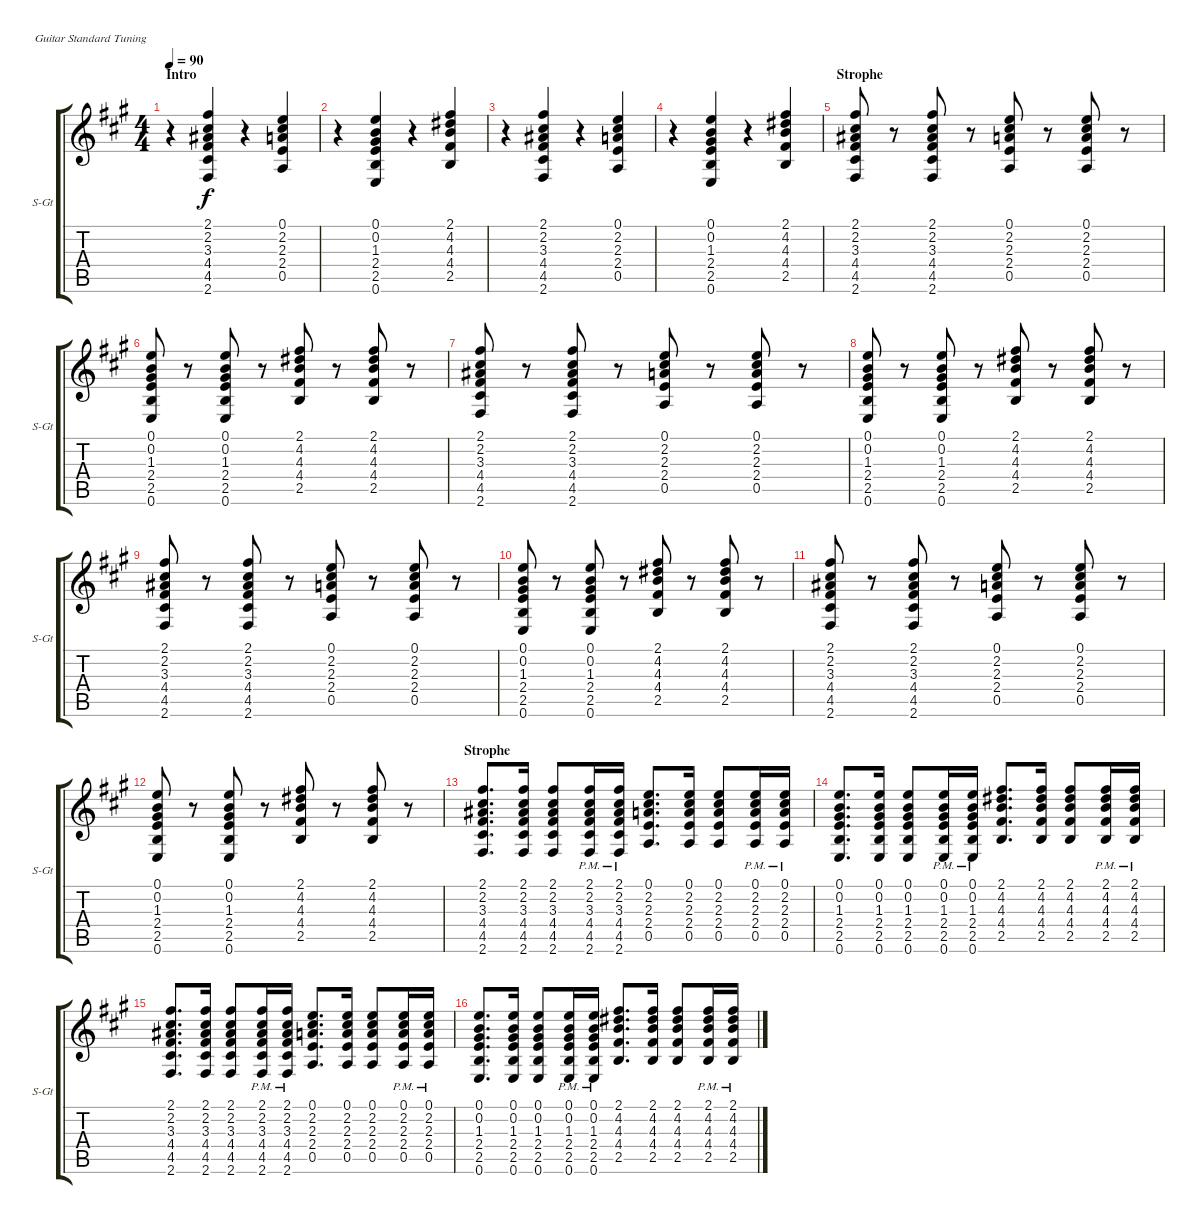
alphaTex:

\bracketExtendMode groupsimilarinstruments
\singleTrackTrackNamePolicy allsystems
\multiTrackTrackNamePolicy allsystems
\firstSystemTrackNameOrientation horizontal
\otherSystemsTrackNameOrientation horizontal
\track ("steel git" "S-Gt") {instrument acousticguitarsteel}
\staff {score tabs}
\tuning (E4 B3 G3 D3 A2 E2)
\ts (4 4)
\section ("" "Intro")
\scale
0.480663
\tempo 90
\accidentals auto
\clef g2
\ottava regular
\simile none
\ks a
r.4{dy f instrument acousticguitarsteel} (2.6 4.5 4.4 3.3 2.2 2.1).4 r.4 (2.4 0.5 2.3 2.2 0.1).4 |
\scale
0.259669 r.4 (0.6 2.5 2.4 1.3 0.2 0.1).4 r.4 (2.5 4.4 4.3 4.2 2.1).4 |
\scale
0.259669 r.4 (2.6 4.5 4.4 3.3 2.2 2.1).4 r.4 (2.4 0.5 2.3 2.2 0.1).4 |
\scale
0.333333 r.4 (0.6 2.5 2.4 1.3 0.2 0.1).4 r.4 (2.5 4.4 4.3 4.2 2.1).4 |
\section ("" "Strophe")
\scale
0.333333 (2.6 4.5 4.4 3.3 2.2 2.1).8 r.8 (2.6 4.5 4.4 3.3 2.2 2.1).8 r.8 (2.4 0.5 2.3 2.2 0.1).8 r.8 (2.4 0.5 2.3 2.2 0.1).8 r.8 |
\scale
0.333333 (0.6 2.5 2.4 1.3 0.2 0.1).8 r.8 (0.6 2.5 2.4 1.3 0.2 0.1).8 r.8 (2.5 4.4 4.3 4.2 2.1).8 r.8 (2.5 4.4 4.3 4.2 2.1).8 r.8 |
\scale
0.333333 (2.6 4.5 4.4 3.3 2.2 2.1).8 r.8 (2.6 4.5 4.4 3.3 2.2 2.1).8 r.8 (2.4 0.5 2.3 2.2 0.1).8 r.8 (2.4 0.5 2.3 2.2 0.1).8 r.8 |
\scale
0.333333 (0.6 2.5 2.4 1.3 0.2 0.1).8 r.8 (0.6 2.5 2.4 1.3 0.2 0.1).8 r.8 (2.5 4.4 4.3 4.2 2.1).8 r.8 (2.5 4.4 4.3 4.2 2.1).8 r.8 |
\scale
0.333333 (2.6 4.5 4.4 3.3 2.2 2.1).8 r.8 (2.6 4.5 4.4 3.3 2.2 2.1).8 r.8 (2.4 0.5 2.3 2.2 0.1).8 r.8 (2.4 0.5 2.3 2.2 0.1).8 r.8 |
\scale
0.333333 (0.6 2.5 2.4 1.3 0.2 0.1).8 r.8 (0.6 2.5 2.4 1.3 0.2 0.1).8 r.8 (2.5 4.4 4.3 4.2 2.1).8 r.8 (2.5 4.4 4.3 4.2 2.1).8 r.8 |
\scale
0.333333 (2.6 4.5 4.4 3.3 2.2 2.1).8 r.8 (2.6 4.5 4.4 3.3 2.2 2.1).8 r.8 (2.4 0.5 2.3 2.2 0.1).8 r.8 (2.4 0.5 2.3 2.2 0.1).8 r.8 |
\scale
0.333333 (0.6 2.5 2.4 1.3 0.2 0.1).8 r.8 (0.6 2.5 2.4 1.3 0.2 0.1).8 r.8 (2.5 4.4 4.3 4.2 2.1).8 r.8 (2.5 4.4 4.3 4.2 2.1).8 r.8 |
\section ("" "Strophe")
\scale
0.282051 (2.6 4.5 4.4 3.3 2.2 2.1).8{d} (2.6 4.5 4.4 3.3 2.2 2.1).16 (2.6 4.5 4.4 3.3 2.2 2.1).8 (2.6{pm} 4.5{pm} 4.4{pm} 3.3{pm} 2.2{pm} 2.1{pm}).16 (2.6{pm} 4.5{pm} 4.4{pm} 3.3{pm} 2.2{pm} 2.1{pm}).16 (2.4 0.5 2.3 2.2 0.1).8{d} (2.4 0.5 2.3 2.2 0.1).16 (2.4 0.5 2.3 2.2 0.1).8 (2.4{pm} 0.5{pm} 2.3{pm} 2.2{pm} 0.1{pm}).16 (2.4{pm} 0.5{pm} 2.3{pm} 2.2{pm} 0.1{pm}).16 |
\scale
0.435897 (0.6 2.5 2.4 1.3 0.2 0.1).8{d} (0.6 2.5 2.4 1.3 0.2 0.1).16 (0.6 2.5 2.4 1.3 0.2 0.1).8 (0.6{pm} 2.5{pm} 2.4{pm} 1.3{pm} 0.2{pm} 0.1{pm}).16 (0.6{pm} 2.5{pm} 2.4{pm} 1.3{pm} 0.2{pm} 0.1{pm}).16 (2.5 4.4 4.3 4.2 2.1).8{d} (2.5 4.4 4.3 4.2 2.1).16 (2.5 4.4 4.3 4.2 2.1).8 (2.5{pm} 4.4{pm} 4.3{pm} 4.2{pm} 2.1{pm}).16 (2.5{pm} 4.4{pm} 4.3{pm} 4.2{pm} 2.1{pm}).16 |
\scale
0.282051 (2.6 4.5 4.4 3.3 2.2 2.1).8{d} (2.6 4.5 4.4 3.3 2.2 2.1).16 (2.6 4.5 4.4 3.3 2.2 2.1).8 (2.6{pm} 4.5{pm} 4.4{pm} 3.3{pm} 2.2{pm} 2.1{pm}).16 (2.6{pm} 4.5{pm} 4.4{pm} 3.3{pm} 2.2{pm} 2.1{pm}).16 (2.4 0.5 2.3 2.2 0.1).8{d} (2.4 0.5 2.3 2.2 0.1).16 (2.4 0.5 2.3 2.2 0.1).8 (2.4{pm} 0.5{pm} 2.3{pm} 2.2{pm} 0.1{pm}).16 (2.4{pm} 0.5{pm} 2.3{pm} 2.2{pm} 0.1{pm}).16 |
\scale
0.377778 (0.6 2.5 2.4 1.3 0.2 0.1).8{d} (0.6 2.5 2.4 1.3 0.2 0.1).16 (0.6 2.5 2.4 1.3 0.2 0.1).8 (0.6{pm} 2.5{pm} 2.4{pm} 1.3{pm} 0.2{pm} 0.1{pm}).16 (0.6{pm} 2.5{pm} 2.4{pm} 1.3{pm} 0.2{pm} 0.1{pm}).16 (2.5 4.4 4.3 4.2 2.1).8{d} (2.5 4.4 4.3 4.2 2.1).16 (2.5 4.4 4.3 4.2 2.1).8 (2.5{pm} 4.4{pm} 4.3{pm} 4.2{pm} 2.1{pm}).16 (2.5{pm} 4.4{pm} 4.3{pm} 4.2{pm} 2.1{pm}).16
